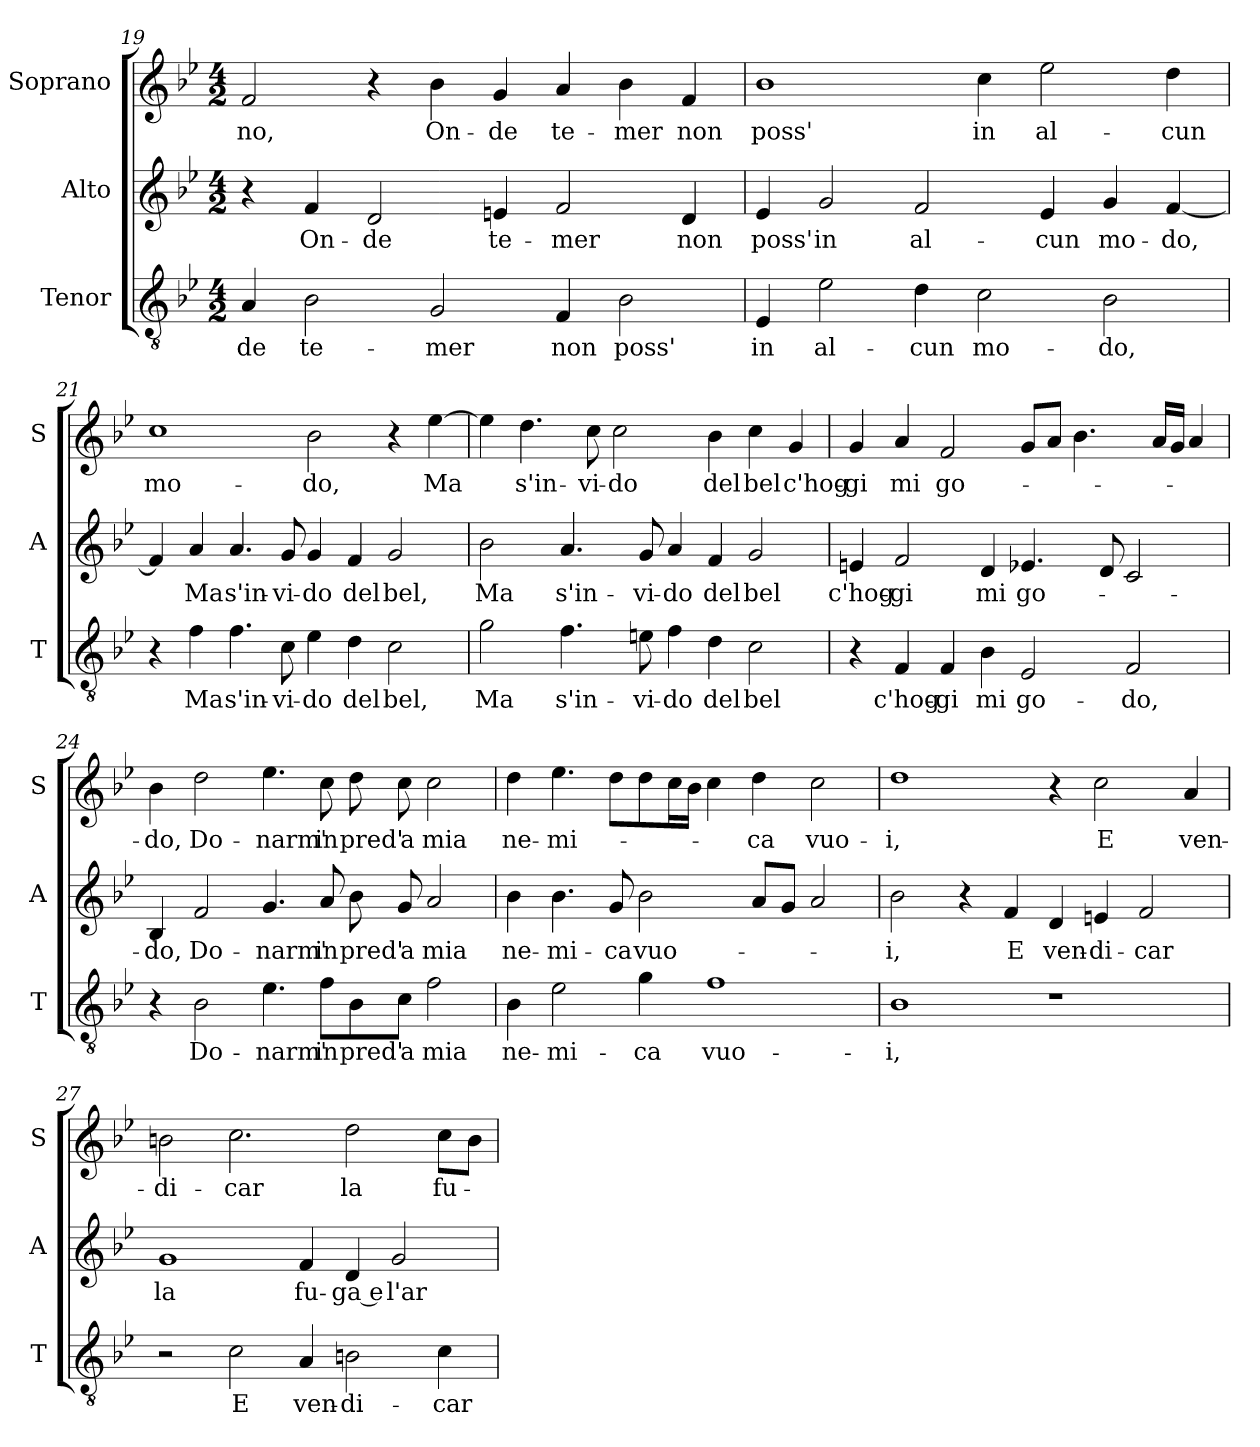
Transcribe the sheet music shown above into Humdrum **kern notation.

**kern	**text	**kern	**text	**kern	**text
*part3	*part3	*part2	*part2	*part1	*part1
*staff3	*staff3	*staff2	*staff2	*staff1	*staff1
*I"Tenor	*	*I"Alto	*	*I"Soprano	*
*I'T	*	*I'A	*	*I'S	*
!!LO:LB:g=z
*clefGv2	*	*clefG2	*	*clefG2	*
*k[b-e-]	*	*k[b-e-]	*	*k[b-e-]	*
*B-:	*	*B-:	*	*B-:	*
*M4/2	*	*M4/2	*	*M4/2	*
=19	=19	=19	=19	=19	=19
!	!LO:LY:b	!	!	!	!LO:LY:b
4A/	-de	4r	.	2f/	-no,
!	!LO:LY:b	!	!LO:LY:b	!	!
2B-\	te-	4f/	On-	.	.
!	!	!	!LO:LY:b	!	!
.	.	2d/	-de	4r	.
!	!LO:LY:b	!	!	!	!LO:LY:b
2G/	-mer	.	.	4b-\	On-
!	!	!	!LO:LY:b	!	!LO:LY:b
.	.	4en/	te-	4g/	-de
!	!LO:LY:b	!	!LO:LY:b	!	!LO:LY:b
4F/	non	2f/	-mer	4a/	te-
!	!LO:LY:b	!	!	!	!LO:LY:b
2B-\	poss'	.	.	4b-\	-mer
!	!	!	!LO:LY:b	!	!LO:LY:b
.	.	4d/	non	4f/	non
=20	=20	=20	=20	=20	=20
!	!LO:LY:b	!	!LO:LY:b	!	!LO:LY:b
4E-/	in	4e-/	poss'	1b-	poss'
!	!LO:LY:b	!	!LO:LY:b	!	!
2e-\	al-	2g/	in	.	.
!	!LO:LY:b	!	!LO:LY:b	!	!
4d\	-cun	2f/	al-	.	.
!	!LO:LY:b	!	!	!	!LO:LY:b
2c\	mo-	.	.	4cc\	in
!	!	!	!LO:LY:b	!	!LO:LY:b
.	.	4e-/	-cun	2ee-\	al-
!	!LO:LY:b	!	!LO:LY:b	!	!
2B-\	-do,	4g/	mo-	.	.
!	!	!	!LO:LY:b	!	!LO:LY:b
.	.	[4f/	-do,	4dd\	-cun
=21	=21	=21	=21	=21	=21
!	!	!	!	!	!LO:LY:b
4r	.	4f/]	.	1cc	mo-
!	!LO:LY:b	!	!LO:LY:b	!	!
4f\	Ma	4a/	Ma	.	.
!	!LO:LY:b	!	!LO:LY:b	!	!
4.f\	s'in-	4.a/	s'in-	.	.
!	!LO:LY:b	!	!LO:LY:b	!	!
8c\	-vi-	8g/	-vi-	.	.
!	!LO:LY:b	!	!LO:LY:b	!	!LO:LY:b
4e-\	-do	4g/	-do	2b-\	-do,
!	!LO:LY:b	!	!LO:LY:b	!	!
4d\	del	4f/	del	.	.
!	!LO:LY:b	!	!LO:LY:b	!	!
2c\	bel,	2g/	bel,	4r	.
!	!	!	!	!	!LO:LY:b
.	.	.	.	[4ee-\	Ma
!!LO:LB:g=z
=22	=22	=22	=22	=22	=22
!	!LO:LY:b	!	!LO:LY:b	!	!
2g\	Ma	2b-\	Ma	4ee-\]	.
!	!	!	!	!	!LO:LY:b
.	.	.	.	4.dd\	s'in-
!	!LO:LY:b	!	!LO:LY:b	!	!
4.f\	s'in-	4.a/	s'in-	.	.
!	!	!	!	!	!LO:LY:b
.	.	.	.	8cc\	-vi-
!	!	!	!	!	!LO:LY:b
.	.	.	.	2cc\	-do
!	!LO:LY:b	!	!LO:LY:b	!	!
8en\	-vi-	8g/	-vi-	.	.
!	!LO:LY:b	!	!LO:LY:b	!	!
4f\	-do	4a/	-do	.	.
!	!LO:LY:b	!	!LO:LY:b	!	!LO:LY:b
4d\	del	4f/	del	4b-\	del
!	!LO:LY:b	!	!LO:LY:b	!	!LO:LY:b
2c\	bel	2g/	bel	4cc\	bel
!	!	!	!	!	!LO:LY:b
.	.	.	.	4g/	c'hog-
=23	=23	=23	=23	=23	=23
!	!	!	!LO:LY:b	!	!LO:LY:b
4r	.	4en/	c'hog-	4g/	-gi
!	!LO:LY:b	!	!LO:LY:b	!	!LO:LY:b
4F/	c'hog-	2f/	-gi	4a/	mi
!	!LO:LY:b	!	!	!	!LO:LY:b
4F/	-gi	.	.	2f/	go-
!	!LO:LY:b	!	!LO:LY:b	!	!
4B-\	mi	4d/	mi	.	.
!	!LO:LY:b	!	!LO:LY:b	!	!
2E-/	go-	4.e-X/	go-	8g/L	.
.	.	.	.	8a/J	.
.	.	.	.	4.b-\	.
.	.	8d/	.	.	.
!	!LO:LY:b	!	!	!	!
2F/	-do,	2c/	.	.	.
.	.	.	.	16a/LL	.
.	.	.	.	16g/JJ	.
.	.	.	.	4a/	.
=24	=24	=24	=24	=24	=24
!	!	!	!LO:LY:b	!	!LO:LY:b
4r	.	4B-/	-do,	4b-\	-do,
!	!LO:LY:b	!	!LO:LY:b	!	!LO:LY:b
2B-\	Do-	2f/	Do-	2dd\	Do-
!	!LO:LY:b	!	!LO:LY:b	!	!LO:LY:b
4.e-\	-narm'	4.g/	-narm'	4.ee-\	-narm'
!	!LO:LY:b	!	!LO:LY:b	!	!LO:LY:b
8f\L	in	8a/	in	8cc\	in
!	!LO:LY:b	!	!LO:LY:b	!	!LO:LY:b
8B-\	pred'	8b-\	pred'	8dd\	pred'
!	!LO:LY:b	!	!LO:LY:b	!	!LO:LY:b
8c\J	a	8g/	a	8cc\	a
!	!LO:LY:b	!	!LO:LY:b	!	!LO:LY:b
2f\	mia	2a/	mia	2cc\	mia
!!LO:LB:g=z
=25	=25	=25	=25	=25	=25
!	!LO:LY:b	!	!LO:LY:b	!	!LO:LY:b
4B-\	ne-	4b-\	ne-	4dd\	ne-
!	!LO:LY:b	!	!LO:LY:b	!	!LO:LY:b
2e-\	-mi-	4.b-\	-mi-	4.ee-\	-mi-
!	!	!	!LO:LY:b	!	!
.	.	8g/	-ca	8dd\L	.
!	!LO:LY:b	!	!LO:LY:b	!	!
4g\	-ca	2b-\	vuo-	8dd\	.
.	.	.	.	16cc\L	.
.	.	.	.	16b-\JJ	.
!	!LO:LY:b	!	!	!	!
1f	vuo-	.	.	4cc\	.
!	!	!	!	!	!LO:LY:b
.	.	8a/L	.	4dd\	-ca
.	.	8g/J	.	.	.
!	!	!	!	!	!LO:LY:b
.	.	2a/	.	2cc\	vuo-
=26	=26	=26	=26	=26	=26
!	!LO:LY:b	!	!LO:LY:b	!	!LO:LY:b
1B-	-i,	2b-\	-i,	1dd	-i,
.	.	4r	.	.	.
!	!	!	!LO:LY:b	!	!
.	.	4f/	E	.	.
!	!	!	!LO:LY:b	!	!
1r	.	4d/	ven-	4r	.
!	!	!	!LO:LY:b	!	!LO:LY:b
.	.	4en/	-di-	2cc\	E
!	!	!	!LO:LY:b	!	!
.	.	2f/	-car	.	.
!	!	!	!	!	!LO:LY:b
.	.	.	.	4a/	ven-
=27	=27	=27	=27	=27	=27
!	!	!	!LO:LY:b	!	!LO:LY:b
2r	.	1g	la	2bn\	-di-
!	!LO:LY:b	!	!	!	!LO:LY:b
2c\	E	.	.	2.cc\	-car
!	!LO:LY:b	!	!LO:LY:b	!	!
4A/	ven-	4f/	fu-	.	.
!	!LO:LY:b	!	!LO:LY:b	!	!LO:LY:b
2Bn\	-di-	4d/	-ga e	2dd\	la
!	!	!	!LO:LY:b	!	!
.	.	2g/	l'ar-	.	.
!	!LO:LY:b	!	!	!	!LO:LY:b
4c\	-car	.	.	8cc\L	fu-
.	.	.	.	8b\J	.
=	=	=	=	=	=
*-	*-	*-	*-	*-	*-
